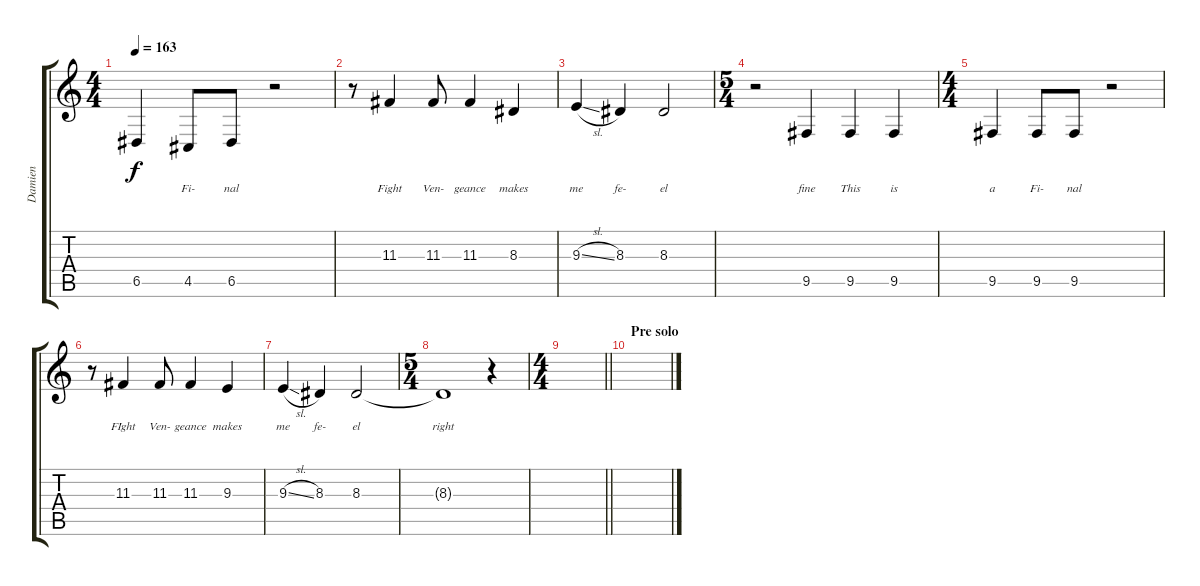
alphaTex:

\track ("Damien" "Damien") {instrument lead6voice}
\staff {score tabs}
\tuning (E4 B3 G3 D3 A2 E2) {hide}
\ts (4 4)
\tempo 163
\clef g2
\ks c
6.5.4{lyrics (0 "") lyrics (1 "") lyrics (2 "") lyrics (3 "") lyrics (4 "") dy f} 4.5.8{lyrics (0 "Fi-") lyrics (1 "") lyrics (2 "") lyrics (3 "") lyrics (4 "")} 6.5.8{lyrics (0 "nal") lyrics (1 "") lyrics (2 "") lyrics (3 "") lyrics (4 "")} r.2 |
r.8 11.3.4{lyrics (0 "Fight") lyrics (1 "") lyrics (2 "") lyrics (3 "") lyrics (4 "")} 11.3.8{lyrics (0 "Ven-") lyrics (1 "") lyrics (2 "") lyrics (3 "") lyrics (4 "")} 11.3.4{lyrics (0 "geance") lyrics (1 "") lyrics (2 "") lyrics (3 "") lyrics (4 "")} 8.3.4{lyrics (0 "makes") lyrics (1 "") lyrics (2 "") lyrics (3 "") lyrics (4 "")} |
9.3{sl}.4{lyrics (0 "me") lyrics (1 "") lyrics (2 "") lyrics (3 "") lyrics (4 "")} 8.3.4{lyrics (0 "fe-") lyrics (1 "") lyrics (2 "") lyrics (3 "") lyrics (4 "")} 8.3.2{lyrics (0 "el") lyrics (1 "") lyrics (2 "") lyrics (3 "") lyrics (4 "")} |
\ts (5 4)
r.2 9.5.4{lyrics (0 "fine") lyrics (1 "") lyrics (2 "") lyrics (3 "") lyrics (4 "")} 9.5.4{lyrics (0 "This") lyrics (1 "") lyrics (2 "") lyrics (3 "") lyrics (4 "")} 9.5.4{lyrics (0 "is") lyrics (1 "") lyrics (2 "") lyrics (3 "") lyrics (4 "")} |
\ts (4 4)
9.5.4{lyrics (0 "a") lyrics (1 "") lyrics (2 "") lyrics (3 "") lyrics (4 "")} 9.5.8{lyrics (0 "Fi-") lyrics (1 "") lyrics (2 "") lyrics (3 "") lyrics (4 "")} 9.5.8{lyrics (0 "nal") lyrics (1 "") lyrics (2 "") lyrics (3 "") lyrics (4 "")} r.2 |
r.8 11.3.4{lyrics (0 "FIght") lyrics (1 "") lyrics (2 "") lyrics (3 "") lyrics (4 "")} 11.3.8{lyrics (0 "Ven-") lyrics (1 "") lyrics (2 "") lyrics (3 "") lyrics (4 "")} 11.3.4{lyrics (0 "geance") lyrics (1 "") lyrics (2 "") lyrics (3 "") lyrics (4 "")} 9.3.4{lyrics (0 "makes") lyrics (1 "") lyrics (2 "") lyrics (3 "") lyrics (4 "")} |
9.3{sl}.4{lyrics (0 "me") lyrics (1 "") lyrics (2 "") lyrics (3 "") lyrics (4 "")} 8.3.4{lyrics (0 "fe-") lyrics (1 "") lyrics (2 "") lyrics (3 "") lyrics (4 "")} 8.3.2{lyrics (0 "el") lyrics (1 "") lyrics (2 "") lyrics (3 "") lyrics (4 "")} |
\ts (5 4)
8.3{t}.1{lyrics (0 "right") lyrics (1 "") lyrics (2 "") lyrics (3 "") lyrics (4 "")} r.4 |
\ts (4 4)
\barLineRight lightlight
|
\section ("" "Pre solo")
